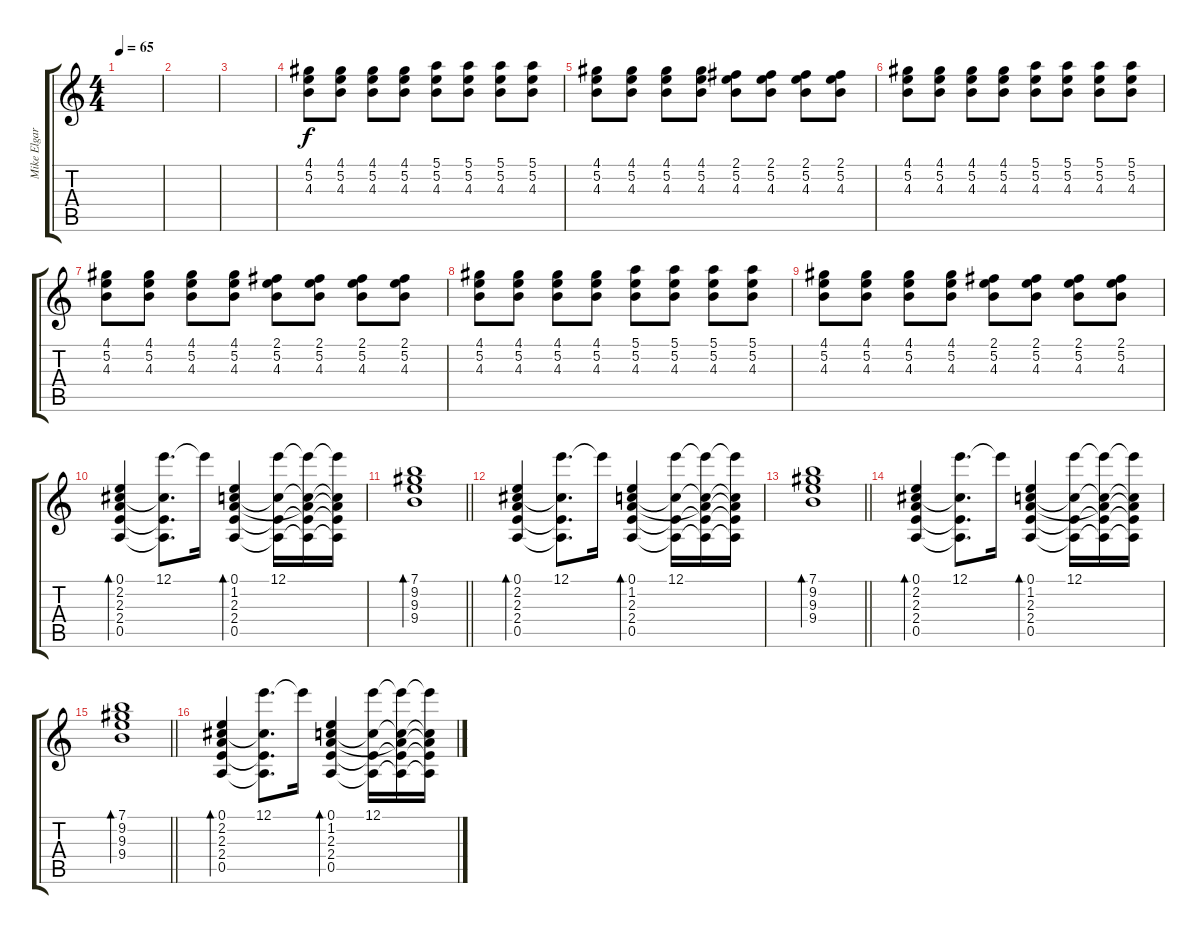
\track ("Mike Elgar" "Mike Elgar") {instrument electricguitarclean}
\staff {score tabs}
\tuning (E4 B3 G3 D3 A2 E2) {hide}
\ts (4 4)
\tempo 65
\clef g2
\ks c
|
|
|
(4.1 5.2 4.3).8 (4.1 5.2 4.3).8 (4.1 5.2 4.3).8 (4.1 5.2 4.3).8 (5.1 5.2 4.3).8 (5.1 5.2 4.3).8 (5.1 5.2 4.3).8 (5.1 5.2 4.3).8 |
(4.1 5.2 4.3).8 (4.1 5.2 4.3).8 (4.1 5.2 4.3).8 (4.1 5.2 4.3).8 (2.1 5.2 4.3).8 (2.1 5.2 4.3).8 (2.1 5.2 4.3).8 (2.1 5.2 4.3).8 |
(4.1 5.2 4.3).8 (4.1 5.2 4.3).8 (4.1 5.2 4.3).8 (4.1 5.2 4.3).8 (5.1 5.2 4.3).8 (5.1 5.2 4.3).8 (5.1 5.2 4.3).8 (5.1 5.2 4.3).8 |
(4.1 5.2 4.3).8 (4.1 5.2 4.3).8 (4.1 5.2 4.3).8 (4.1 5.2 4.3).8 (2.1 5.2 4.3).8 (2.1 5.2 4.3).8 (2.1 5.2 4.3).8 (2.1 5.2 4.3).8 |
(4.1 5.2 4.3).8 (4.1 5.2 4.3).8 (4.1 5.2 4.3).8 (4.1 5.2 4.3).8 (5.1 5.2 4.3).8 (5.1 5.2 4.3).8 (5.1 5.2 4.3).8 (5.1 5.2 4.3).8 |
(4.1 5.2 4.3).8 (4.1 5.2 4.3).8 (4.1 5.2 4.3).8 (4.1 5.2 4.3).8 (2.1 5.2 4.3).8 (2.1 5.2 4.3).8 (2.1 5.2 4.3).8 (2.1 5.2 4.3).8 |
(0.1 2.2 2.3 2.4 0.5).4{bd 60} (12.1 2.2{t} 2.4{t} 0.5{t}).8{d} 12.1{t}.16 (0.1 1.2 2.3 2.4 0.5).4{bd 60} (12.1 1.2{t} 2.4{t} 0.5{t}).16 (12.1{t} 1.2{t} 2.3{t} 2.4{t} 0.5{t}).16 (12.1{t} 1.2{t} 2.3{t} 2.4{t} 0.5{t}).16 |
\barLineRight lightlight
(7.1 9.2 9.3 9.4).1{bd 60} |
(0.1 2.2 2.3 2.4 0.5).4{bd 60} (12.1 2.2{t} 2.4{t} 0.5{t}).8{d} 12.1{t}.16 (0.1 1.2 2.3 2.4 0.5).4{bd 60} (12.1 1.2{t} 2.4{t} 0.5{t}).16 (12.1{t} 1.2{t} 2.3{t} 2.4{t} 0.5{t}).16 (12.1{t} 1.2{t} 2.3{t} 2.4{t} 0.5{t}).16 |
\barLineRight lightlight
(7.1 9.2 9.3 9.4).1{bd 60} |
(0.1 2.2 2.3 2.4 0.5).4{bd 60} (12.1 2.2{t} 2.4{t} 0.5{t}).8{d} 12.1{t}.16 (0.1 1.2 2.3 2.4 0.5).4{bd 60} (12.1 1.2{t} 2.4{t} 0.5{t}).16 (12.1{t} 1.2{t} 2.3{t} 2.4{t} 0.5{t}).16 (12.1{t} 1.2{t} 2.3{t} 2.4{t} 0.5{t}).16 |
\barLineRight lightlight
(7.1 9.2 9.3 9.4).1{bd 60} |
(0.1 2.2 2.3 2.4 0.5).4{bd 60} (12.1 2.2{t} 2.4{t} 0.5{t}).8{d} 12.1{t}.16 (0.1 1.2 2.3 2.4 0.5).4{bd 60} (12.1 1.2{t} 2.4{t} 0.5{t}).16 (12.1{t} 1.2{t} 2.3{t} 2.4{t} 0.5{t}).16 (12.1{t} 1.2{t} 2.3{t} 2.4{t} 0.5{t}).16
